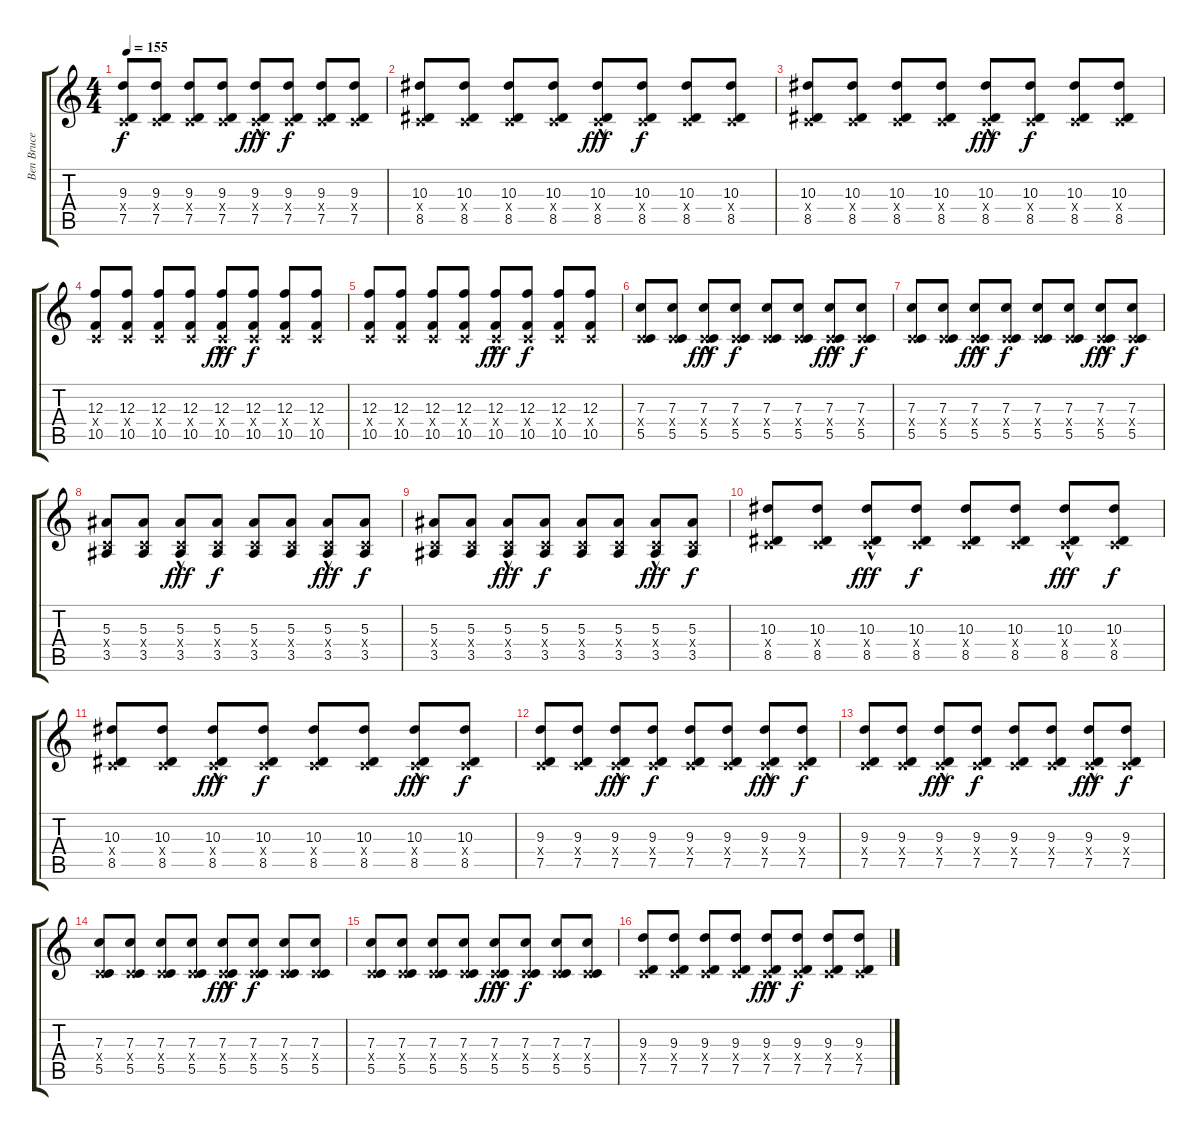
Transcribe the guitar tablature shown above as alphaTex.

\track ("Ben Bruce" "Ben Bruce") {instrument acousticguitarsteel}
\staff {score tabs}
\tuning (D4 A3 F3 C3 G2 C2) {hide}
\ts (4 4)
\tempo 155
\clef g2
\ks c
(9.3 0.4{x} 7.5).8{dy f} (9.3 0.4{x} 7.5).8 (9.3 0.4{x} 7.5).8 (9.3 0.4{x} 7.5).8 (9.3{hac} 0.4{hac x} 7.5{hac}).8{dy fff} (9.3 0.4{x} 7.5).8{dy f} (9.3 0.4{x} 7.5).8 (9.3 0.4{x} 7.5).8 |
(10.3 0.4{x} 8.5).8 (10.3 0.4{x} 8.5).8 (10.3 0.4{x} 8.5).8 (10.3 0.4{x} 8.5).8 (10.3{hac} 0.4{hac x} 8.5{hac}).8{dy fff} (10.3 0.4{x} 8.5).8{dy f} (10.3 0.4{x} 8.5).8 (10.3 0.4{x} 8.5).8 |
(10.3 0.4{x} 8.5).8 (10.3 0.4{x} 8.5).8 (10.3 0.4{x} 8.5).8 (10.3 0.4{x} 8.5).8 (10.3{hac} 0.4{hac x} 8.5{hac}).8{dy fff} (10.3 0.4{x} 8.5).8{dy f} (10.3 0.4{x} 8.5).8 (10.3 0.4{x} 8.5).8 |
(12.3 0.4{x} 10.5).8 (12.3 0.4{x} 10.5).8 (12.3 0.4{x} 10.5).8 (12.3 0.4{x} 10.5).8 (12.3{hac} 0.4{hac x} 10.5{hac}).8{dy fff} (12.3 0.4{x} 10.5).8{dy f} (12.3 0.4{x} 10.5).8 (12.3 0.4{x} 10.5).8 |
(12.3 0.4{x} 10.5).8 (12.3 0.4{x} 10.5).8 (12.3 0.4{x} 10.5).8 (12.3 0.4{x} 10.5).8 (12.3{hac} 0.4{hac x} 10.5{hac}).8{dy fff} (12.3 0.4{x} 10.5).8{dy f} (12.3 0.4{x} 10.5).8 (12.3 0.4{x} 10.5).8 |
(7.3 0.4{x} 5.5).8 (7.3 0.4{x} 5.5).8 (7.3{hac} 0.4{hac x} 5.5{hac}).8{dy fff} (7.3 0.4{x} 5.5).8{dy f} (7.3 0.4{x} 5.5).8 (7.3 0.4{x} 5.5).8 (7.3{hac} 0.4{hac x} 5.5{hac}).8{dy fff} (7.3 0.4{x} 5.5).8{dy f} |
(7.3 0.4{x} 5.5).8 (7.3 0.4{x} 5.5).8 (7.3{hac} 0.4{hac x} 5.5{hac}).8{dy fff} (7.3 0.4{x} 5.5).8{dy f} (7.3 0.4{x} 5.5).8 (7.3 0.4{x} 5.5).8 (7.3{hac} 0.4{hac x} 5.5{hac}).8{dy fff} (7.3 0.4{x} 5.5).8{dy f} |
(5.3 0.4{x} 3.5).8 (5.3 0.4{x} 3.5).8 (5.3{hac} 0.4{hac x} 3.5{hac}).8{dy fff} (5.3 0.4{x} 3.5).8{dy f} (5.3 0.4{x} 3.5).8 (5.3 0.4{x} 3.5).8 (5.3{hac} 0.4{hac x} 3.5{hac}).8{dy fff} (5.3 0.4{x} 3.5).8{dy f} |
(5.3 0.4{x} 3.5).8 (5.3 0.4{x} 3.5).8 (5.3{hac} 0.4{hac x} 3.5{hac}).8{dy fff} (5.3 0.4{x} 3.5).8{dy f} (5.3 0.4{x} 3.5).8 (5.3 0.4{x} 3.5).8 (5.3{hac} 0.4{hac x} 3.5{hac}).8{dy fff} (5.3 0.4{x} 3.5).8{dy f} |
(10.3 0.4{x} 8.5).8 (10.3 0.4{x} 8.5).8 (10.3{hac} 0.4{hac x} 8.5{hac}).8{dy fff} (10.3 0.4{x} 8.5).8{dy f} (10.3 0.4{x} 8.5).8 (10.3 0.4{x} 8.5).8 (10.3{hac} 0.4{hac x} 8.5{hac}).8{dy fff} (10.3 0.4{x} 8.5).8{dy f} |
(10.3 0.4{x} 8.5).8 (10.3 0.4{x} 8.5).8 (10.3{hac} 0.4{hac x} 8.5{hac}).8{dy fff} (10.3 0.4{x} 8.5).8{dy f} (10.3 0.4{x} 8.5).8 (10.3 0.4{x} 8.5).8 (10.3{hac} 0.4{hac x} 8.5{hac}).8{dy fff} (10.3 0.4{x} 8.5).8{dy f} |
(9.3 0.4{x} 7.5).8 (9.3 0.4{x} 7.5).8 (9.3{hac} 0.4{hac x} 7.5{hac}).8{dy fff} (9.3 0.4{x} 7.5).8{dy f} (9.3 0.4{x} 7.5).8 (9.3 0.4{x} 7.5).8 (9.3{hac} 0.4{hac x} 7.5{hac}).8{dy fff} (9.3 0.4{x} 7.5).8{dy f} |
(9.3 0.4{x} 7.5).8 (9.3 0.4{x} 7.5).8 (9.3{hac} 0.4{hac x} 7.5{hac}).8{dy fff} (9.3 0.4{x} 7.5).8{dy f} (9.3 0.4{x} 7.5).8 (9.3 0.4{x} 7.5).8 (9.3{hac} 0.4{hac x} 7.5{hac}).8{dy fff} (9.3 0.4{x} 7.5).8{dy f} |
(7.3 0.4{x} 5.5).8 (7.3 0.4{x} 5.5).8 (7.3 0.4{x} 5.5).8 (7.3 0.4{x} 5.5).8 (7.3{hac} 0.4{hac x} 5.5{hac}).8{dy fff} (7.3 0.4{x} 5.5).8{dy f} (7.3 0.4{x} 5.5).8 (7.3 0.4{x} 5.5).8 |
(7.3 0.4{x} 5.5).8 (7.3 0.4{x} 5.5).8 (7.3 0.4{x} 5.5).8 (7.3 0.4{x} 5.5).8 (7.3{hac} 0.4{hac x} 5.5{hac}).8{dy fff} (7.3 0.4{x} 5.5).8{dy f} (7.3 0.4{x} 5.5).8 (7.3 0.4{x} 5.5).8 |
(9.3 0.4{x} 7.5).8 (9.3 0.4{x} 7.5).8 (9.3 0.4{x} 7.5).8 (9.3 0.4{x} 7.5).8 (9.3{hac} 0.4{hac x} 7.5{hac}).8{dy fff} (9.3 0.4{x} 7.5).8{dy f} (9.3 0.4{x} 7.5).8 (9.3 0.4{x} 7.5).8
